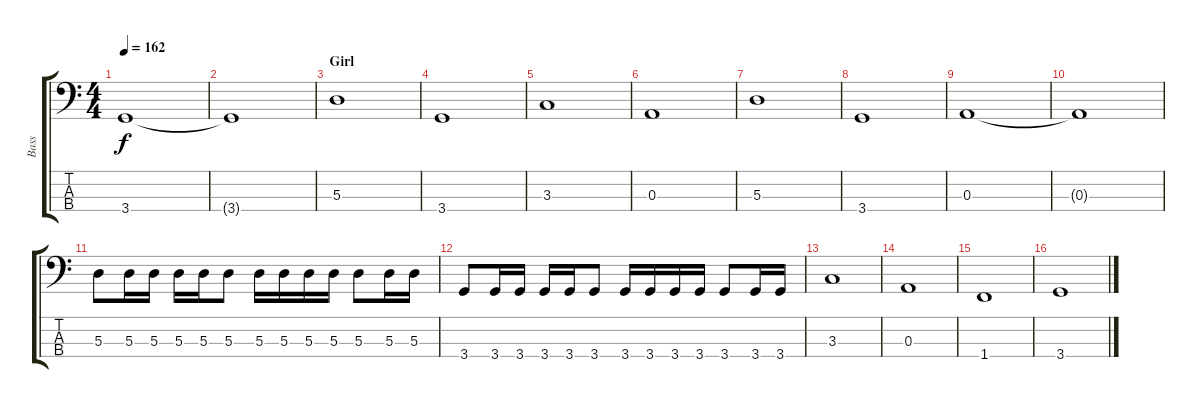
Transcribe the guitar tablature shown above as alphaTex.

\track ("Bass" "Bass") {instrument electricbassfinger}
\staff {score tabs}
\tuning (G2 D2 A1 E1) {hide}
\ts (4 4)
\tempo 162
\clef f4
\ks c
3.4.1{dy f} |
3.4{t}.1 |
\section ("" "Girl")
5.3.1 |
3.4.1 |
3.3.1 |
0.3.1 |
5.3.1 |
3.4.1 |
0.3.1 |
0.3{t}.1 |
\section ("" "")
5.3.8 5.3.16 5.3.16 5.3.16 5.3.16 5.3.8 5.3.16 5.3.16 5.3.16 5.3.16 5.3.8 5.3.16 5.3.16 |
3.4.8 3.4.16 3.4.16 3.4.16 3.4.16 3.4.8 3.4.16 3.4.16 3.4.16 3.4.16 3.4.8 3.4.16 3.4.16 |
3.3.1 |
0.3.1 |
1.4.1 |
3.4.1
